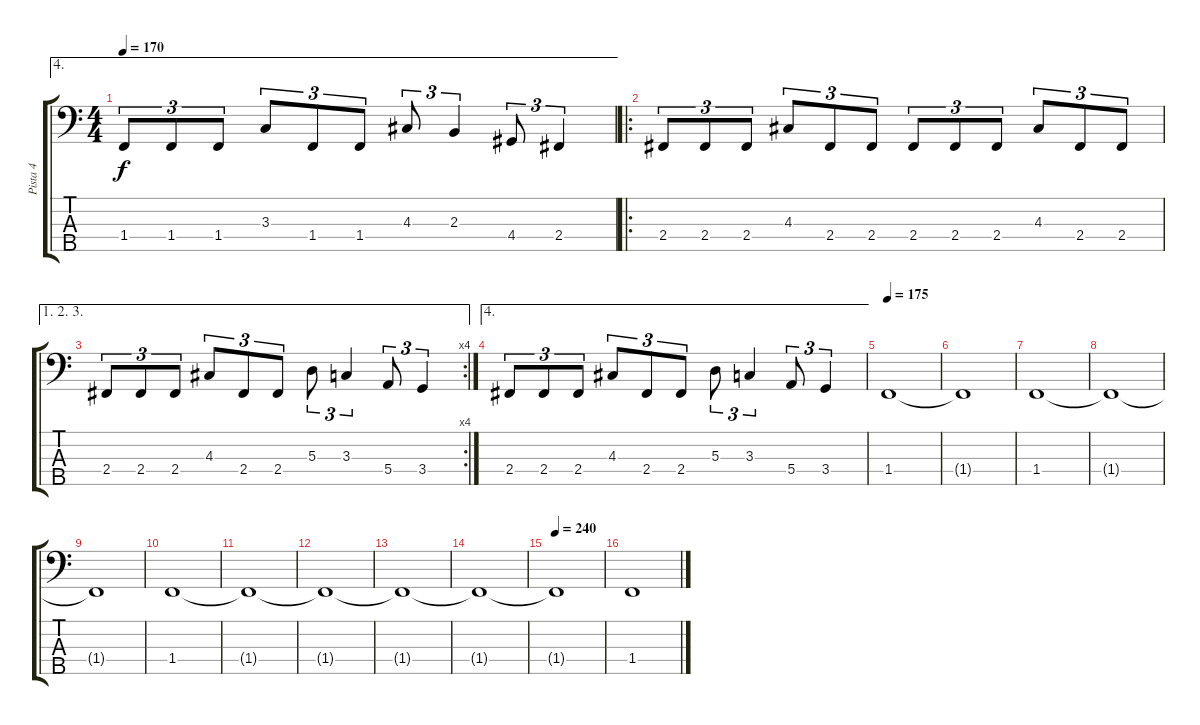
\track ("Pista 4" "Pista 4") {instrument electricbasspick}
\staff {score tabs}
\tuning (G2 D2 A1 E1 B0) {hide}
\ae 4
\ts (4 4)
\tempo 170
\clef f4
\ks c
1.4.8{tu (3 2) dy f} 1.4.8{tu (3 2)} 1.4.8{tu (3 2)} 3.3.8{tu (3 2)} 1.4.8{tu (3 2)} 1.4.8{tu (3 2)} 4.3.8{tu (3 2)} 2.3.4{tu (3 2)} 4.4.8{tu (3 2)} 2.4.4{tu (3 2)} |
\ro
2.4.8{tu (3 2)} 2.4.8{tu (3 2)} 2.4.8{tu (3 2)} 4.3.8{tu (3 2)} 2.4.8{tu (3 2)} 2.4.8{tu (3 2)} 2.4.8{tu (3 2)} 2.4.8{tu (3 2)} 2.4.8{tu (3 2)} 4.3.8{tu (3 2)} 2.4.8{tu (3 2)} 2.4.8{tu (3 2)} |
\ae (1 2 3)
\rc 4
2.4.8{tu (3 2)} 2.4.8{tu (3 2)} 2.4.8{tu (3 2)} 4.3.8{tu (3 2)} 2.4.8{tu (3 2)} 2.4.8{tu (3 2)} 5.3.8{tu (3 2)} 3.3.4{tu (3 2)} 5.4.8{tu (3 2)} 3.4.4{tu (3 2)} |
\ae 4
2.4.8{tu (3 2)} 2.4.8{tu (3 2)} 2.4.8{tu (3 2)} 4.3.8{tu (3 2)} 2.4.8{tu (3 2)} 2.4.8{tu (3 2)} 5.3.8{tu (3 2)} 3.3.4{tu (3 2)} 5.4.8{tu (3 2)} 3.4.4{tu (3 2)} |
\tempo 175
1.4.1 |
1.4{t}.1 |
1.4.1 |
1.4{t}.1 |
1.4{t}.1 |
1.4.1 |
1.4{t}.1 |
1.4{t}.1 |
1.4{t}.1 |
1.4{t}.1 |
\tempo 240
1.4{t}.1 |
1.4.1
